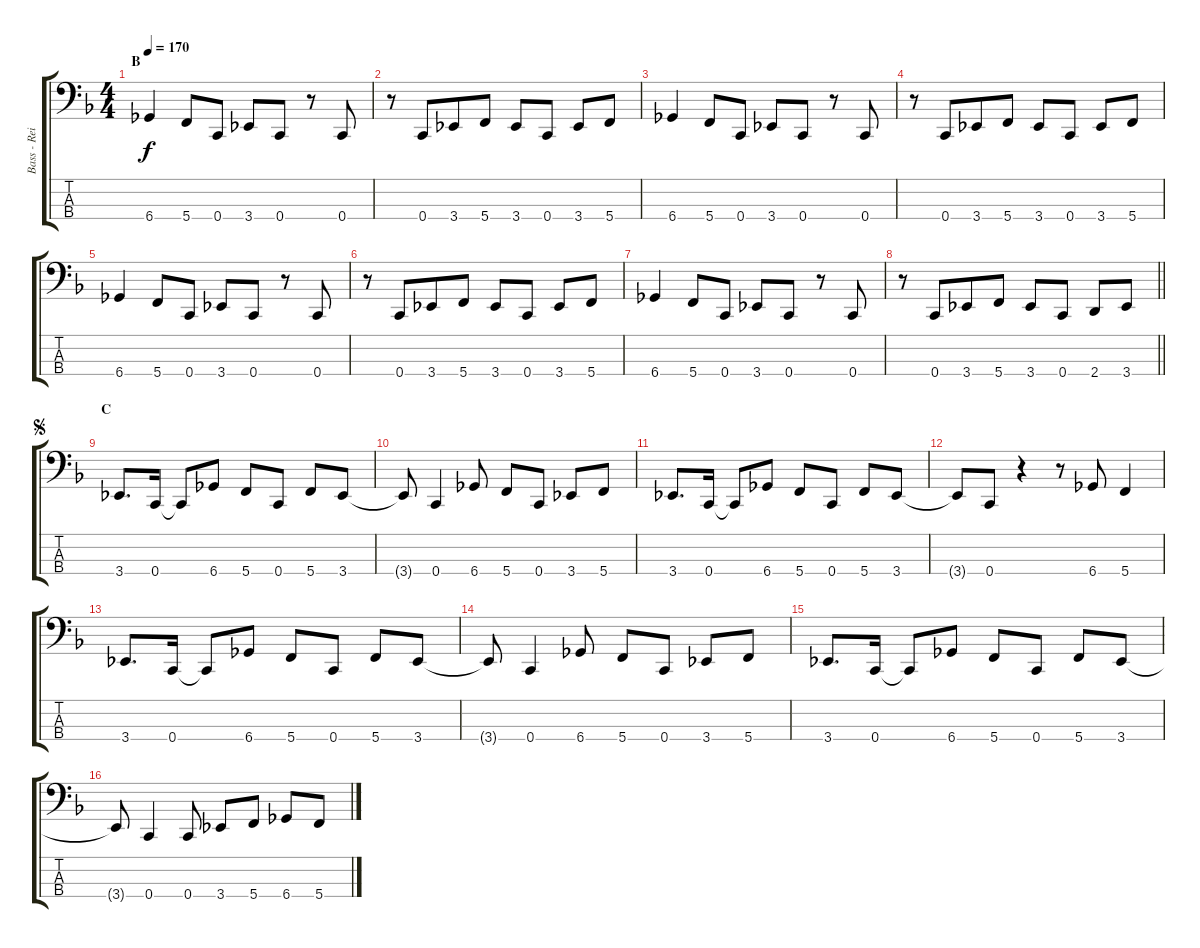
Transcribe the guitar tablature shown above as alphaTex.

\track ("Bass - Reita" "Bass - Rei") {instrument electricbasspick}
\staff {score tabs}
\tuning (Db2 Ab1 Eb1 C1) {hide}
\ts (4 4)
\section ("" "B")
\tempo 170
\clef f4
\ks f
6.4.4{dy f} 5.4.8 0.4.8 3.4.8 0.4.8 r.8 0.4.8 |
r.8 0.4.8{beam merge} 3.4.8 5.4.8 3.4.8 0.4.8 3.4.8 5.4.8 |
6.4.4 5.4.8 0.4.8 3.4.8 0.4.8 r.8 0.4.8 |
r.8 0.4.8{beam merge} 3.4.8 5.4.8 3.4.8 0.4.8 3.4.8 5.4.8 |
6.4.4 5.4.8 0.4.8 3.4.8 0.4.8 r.8 0.4.8 |
r.8 0.4.8{beam merge} 3.4.8 5.4.8 3.4.8 0.4.8 3.4.8 5.4.8 |
6.4.4 5.4.8 0.4.8 3.4.8 0.4.8 r.8 0.4.8 |
\barLineRight lightlight
r.8 0.4.8{beam merge} 3.4.8 5.4.8 3.4.8 0.4.8 2.4.8 3.4.8 |
\section ("" "C")
\jump segno
3.4.8{d} 0.4.16 0.4{t}.8 6.4.8 5.4.8 0.4.8 5.4.8 3.4.8 |
3.4{t}.8 0.4.4 6.4.8 5.4.8 0.4.8 3.4.8 5.4.8 |
3.4.8{d} 0.4.16 0.4{t}.8 6.4.8 5.4.8 0.4.8 5.4.8 3.4.8 |
3.4{t}.8 0.4.8 r.4 r.8 6.4.8 5.4.4 |
3.4.8{d} 0.4.16 0.4{t}.8 6.4.8 5.4.8 0.4.8 5.4.8 3.4.8 |
3.4{t}.8 0.4.4 6.4.8 5.4.8 0.4.8 3.4.8 5.4.8 |
3.4.8{d} 0.4.16 0.4{t}.8 6.4.8 5.4.8 0.4.8 5.4.8 3.4.8 |
3.4{t}.8 0.4.4 0.4.8 3.4.8 5.4.8 6.4.8 5.4.8
